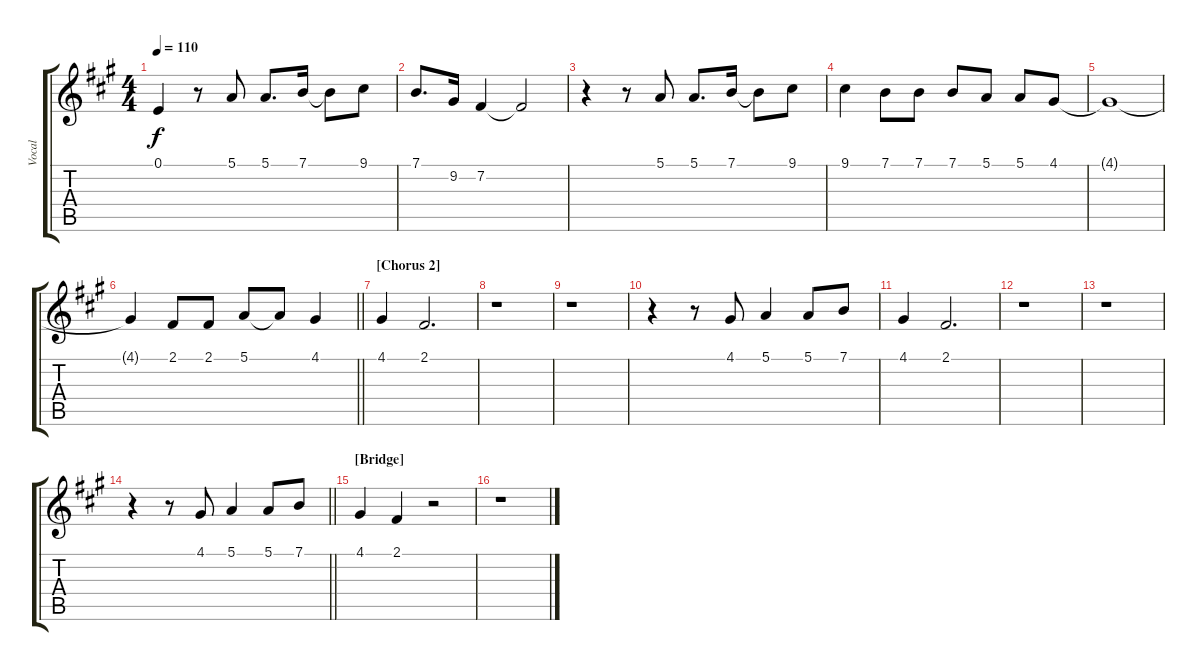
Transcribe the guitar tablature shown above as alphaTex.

\track ("Vocal" "Vocal") {instrument choiraahs}
\staff {score tabs}
\tuning (E4 B3 G3 D3 A2 E2) {hide}
\ts (4 4)
\tempo 110
\clef g2
\ks a
0.1{t}.4{dy f} r.8 5.1.8 5.1.8{d} 7.1.16 7.1{t}.8 9.1.8 |
7.1.8{d} 9.2.16 7.2.4 7.2{t}.2 |
r.4 r.8 5.1.8 5.1.8{d} 7.1.16 7.1{t}.8 9.1.8 |
9.1.4 7.1.8 7.1.8 7.1.8 5.1.8 5.1.8 4.1.8 |
4.1{t}.1 |
\barLineRight lightlight
4.1{t}.4 2.1.8 2.1.8 5.1.8 5.1{t}.8 4.1.4 |
\section ("" "[Chorus 2]")
4.1.4 2.1.2{d} |
r.1 |
r.1 |
r.4 r.8 4.1.8 5.1.4 5.1.8 7.1.8 |
4.1.4 2.1.2{d} |
r.1 |
r.1 |
\barLineRight lightlight
r.4 r.8 4.1.8 5.1.4 5.1.8 7.1.8 |
\section ("" "[Bridge]")
4.1.4 2.1.4 r.2 |
r.1
